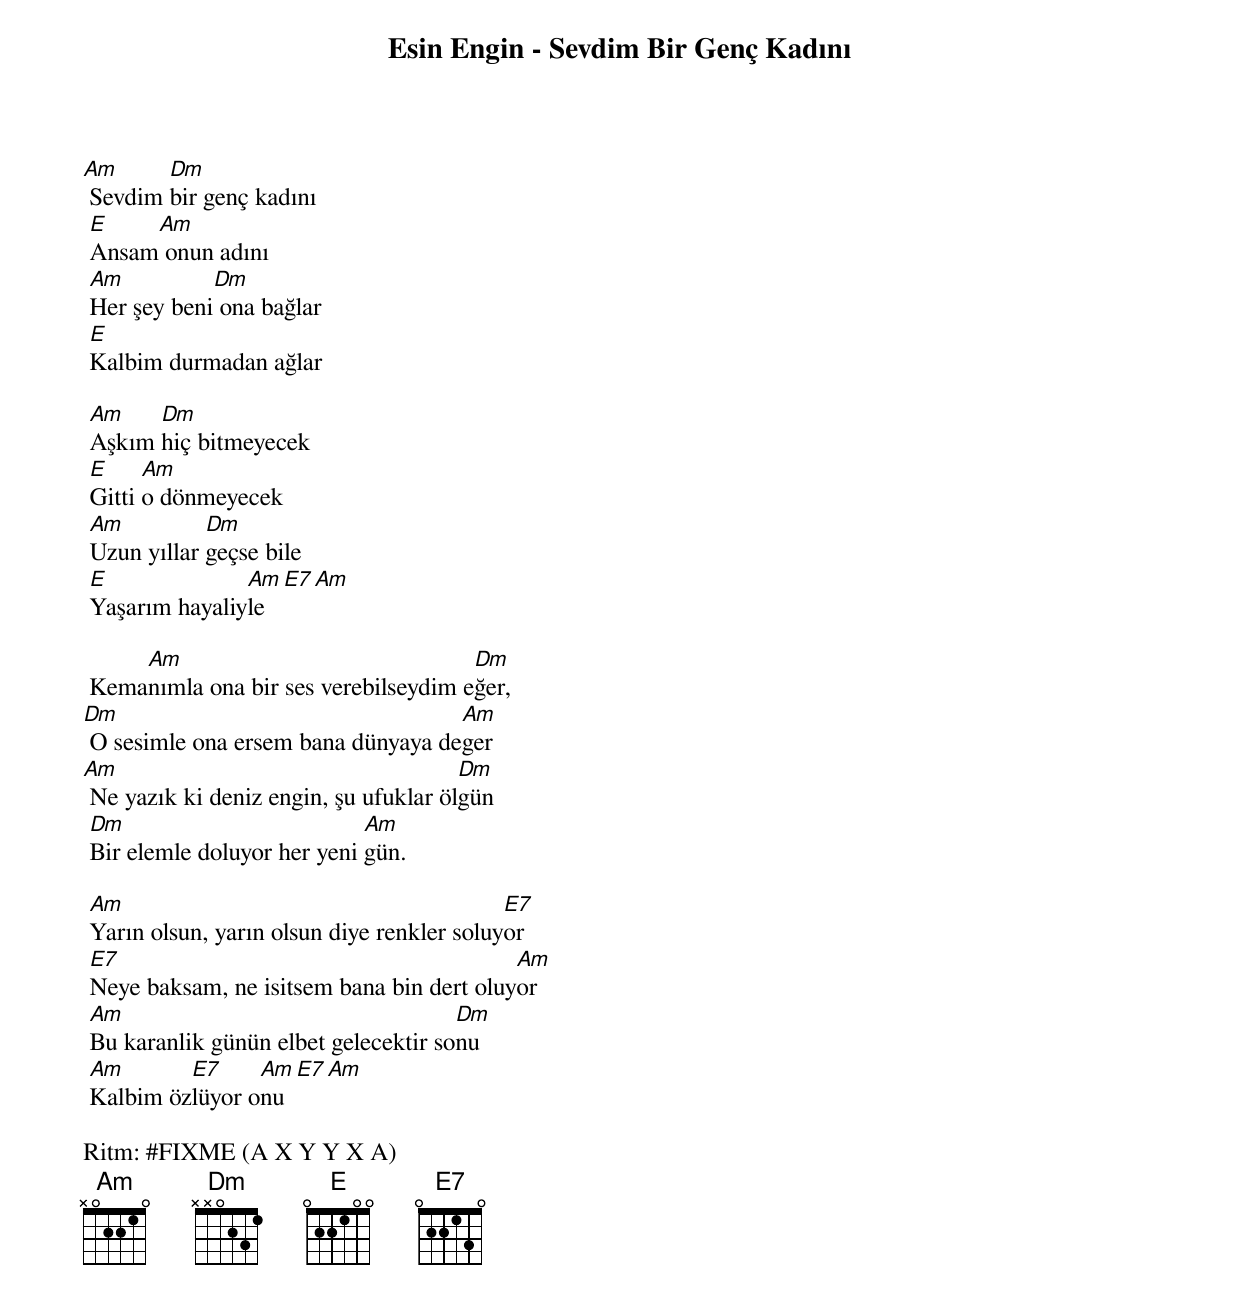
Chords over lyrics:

Esin Engin - Sevdim Bir Genç Kadını

Am      Dm
 Sevdim bir genç kadını
 E    Am
 Ansam onun adını
 Am          Dm
 Her şey beni ona bağlar
 E
 Kalbim durmadan ağlar

 Am    Dm
 Aşkım hiç bitmeyecek
 E     Am
 Gitti o dönmeyecek
 Am          Dm
 Uzun yıllar geçse bile
 E              Am E7 Am
 Yaşarım hayaliyle

     Am                               Dm
 Kemanımla ona bir ses verebilseydim eğer,
Dm                                  Am
 O sesimle ona ersem bana dünyaya deger
Am                                     Dm
 Ne yazık ki deniz engin, şu ufuklar ölgün
 Dm                          Am
 Bir elemle doluyor her yeni gün.

 Am                                         E7
 Yarın olsun, yarın olsun diye renkler soluyor
 E7                                        Am
 Neye baksam, ne isitsem bana bin dert oluyor
 Am                                   Dm
 Bu karanlik günün elbet gelecektir sonu
 Am       E7     Am E7 Am
 Kalbim özlüyor onu

Ritm: #FIXME (A X Y Y X A)
